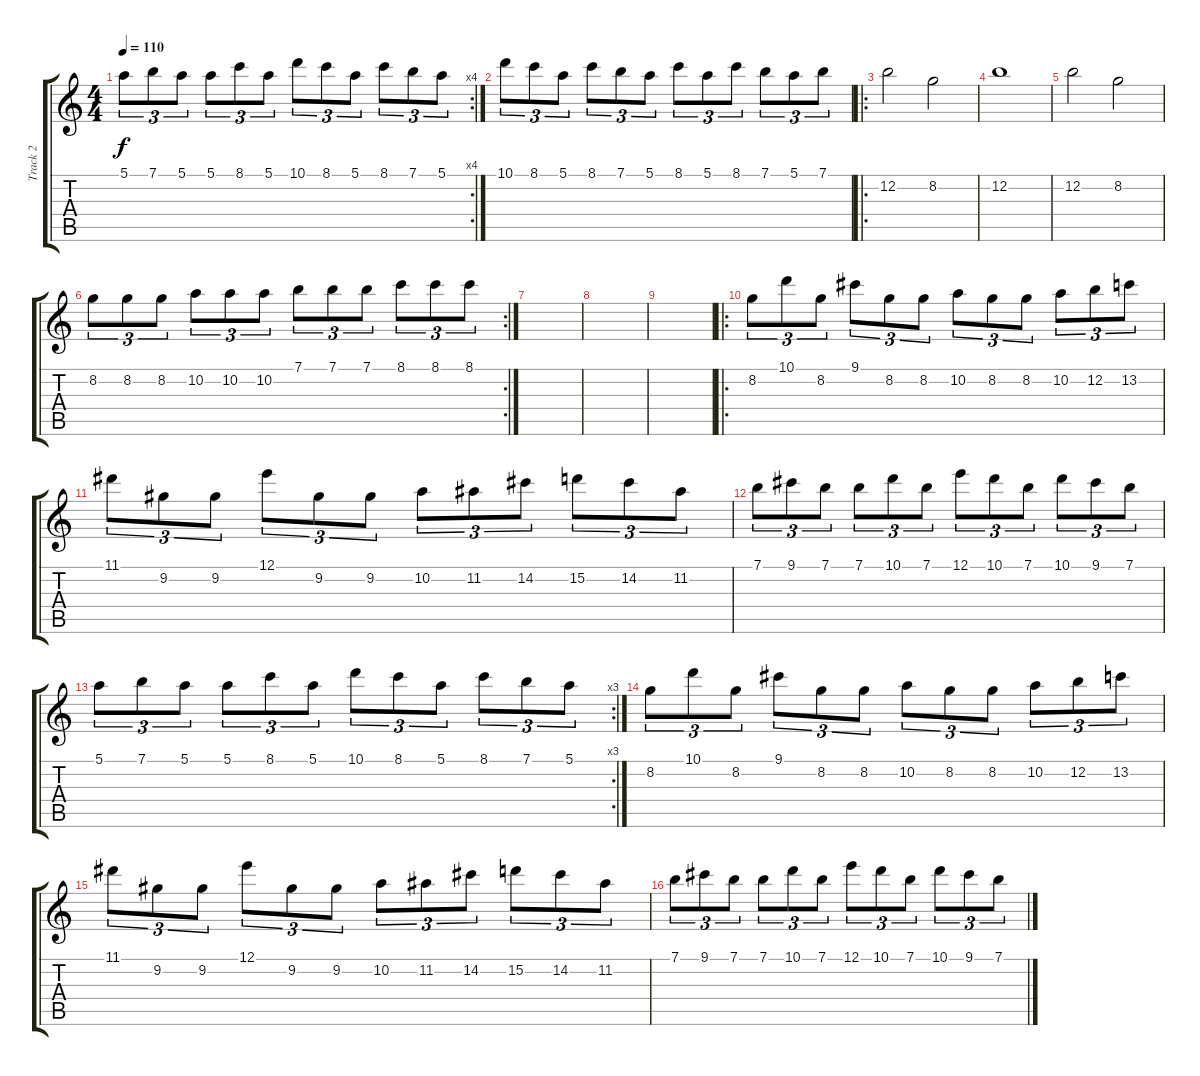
\track ("Track 2" "Track 2") {instrument distortionguitar}
\staff {score tabs}
\tuning (E4 B3 G3 D3 A2 E2) {hide}
\rc 4
\ts (4 4)
\tempo 110
\clef g2
\ks c
5.1.8{tu (3 2) dy f} 7.1.8{tu (3 2)} 5.1.8{tu (3 2)} 5.1.8{tu (3 2)} 8.1.8{tu (3 2)} 5.1.8{tu (3 2)} 10.1.8{tu (3 2)} 8.1.8{tu (3 2)} 5.1.8{tu (3 2)} 8.1.8{tu (3 2)} 7.1.8{tu (3 2)} 5.1.8{tu (3 2)} |
10.1.8{tu (3 2)} 8.1.8{tu (3 2)} 5.1.8{tu (3 2)} 8.1.8{tu (3 2)} 7.1.8{tu (3 2)} 5.1.8{tu (3 2)} 8.1.8{tu (3 2)} 5.1.8{tu (3 2)} 8.1.8{tu (3 2)} 7.1.8{tu (3 2)} 5.1.8{tu (3 2)} 7.1.8{tu (3 2)} |
\ro
12.2.2 8.2.2 |
12.2.1 |
12.2.2 8.2.2 |
\rc 2
8.2.8{tu (3 2)} 8.2.8{tu (3 2)} 8.2.8{tu (3 2)} 10.2.8{tu (3 2)} 10.2.8{tu (3 2)} 10.2.8{tu (3 2)} 7.1.8{tu (3 2)} 7.1.8{tu (3 2)} 7.1.8{tu (3 2)} 8.1.8{tu (3 2)} 8.1.8{tu (3 2)} 8.1.8{tu (3 2)} |
|
|
|
\ro
8.2.8{tu (3 2) volume 16} 10.1.8{tu (3 2)} 8.2.8{tu (3 2)} 9.1.8{tu (3 2)} 8.2.8{tu (3 2)} 8.2.8{tu (3 2)} 10.2.8{tu (3 2)} 8.2.8{tu (3 2)} 8.2.8{tu (3 2)} 10.2.8{tu (3 2)} 12.2.8{tu (3 2)} 13.2.8{tu (3 2)} |
11.1.8{tu (3 2)} 9.2.8{tu (3 2)} 9.2.8{tu (3 2)} 12.1.8{tu (3 2)} 9.2.8{tu (3 2)} 9.2.8{tu (3 2)} 10.2.8{tu (3 2)} 11.2.8{tu (3 2)} 14.2.8{tu (3 2)} 15.2.8{tu (3 2)} 14.2.8{tu (3 2)} 11.2.8{tu (3 2)} |
7.1.8{tu (3 2)} 9.1.8{tu (3 2)} 7.1.8{tu (3 2)} 7.1.8{tu (3 2)} 10.1.8{tu (3 2)} 7.1.8{tu (3 2)} 12.1.8{tu (3 2)} 10.1.8{tu (3 2)} 7.1.8{tu (3 2)} 10.1.8{tu (3 2)} 9.1.8{tu (3 2)} 7.1.8{tu (3 2)} |
\rc 3
5.1.8{tu (3 2)} 7.1.8{tu (3 2)} 5.1.8{tu (3 2)} 5.1.8{tu (3 2)} 8.1.8{tu (3 2)} 5.1.8{tu (3 2)} 10.1.8{tu (3 2)} 8.1.8{tu (3 2)} 5.1.8{tu (3 2)} 8.1.8{tu (3 2)} 7.1.8{tu (3 2)} 5.1.8{tu (3 2)} |
8.2.8{tu (3 2) volume 12} 10.1.8{tu (3 2)} 8.2.8{tu (3 2)} 9.1.8{tu (3 2)} 8.2.8{tu (3 2)} 8.2.8{tu (3 2)} 10.2.8{tu (3 2)} 8.2.8{tu (3 2)} 8.2.8{tu (3 2)} 10.2.8{tu (3 2)} 12.2.8{tu (3 2)} 13.2.8{tu (3 2)} |
11.1.8{tu (3 2)} 9.2.8{tu (3 2)} 9.2.8{tu (3 2)} 12.1.8{tu (3 2)} 9.2.8{tu (3 2)} 9.2.8{tu (3 2)} 10.2.8{tu (3 2)} 11.2.8{tu (3 2)} 14.2.8{tu (3 2)} 15.2.8{tu (3 2)} 14.2.8{tu (3 2)} 11.2.8{tu (3 2)} |
7.1.8{tu (3 2) volume 3} 9.1.8{tu (3 2)} 7.1.8{tu (3 2)} 7.1.8{tu (3 2)} 10.1.8{tu (3 2)} 7.1.8{tu (3 2)} 12.1.8{tu (3 2)} 10.1.8{tu (3 2)} 7.1.8{tu (3 2)} 10.1.8{tu (3 2)} 9.1.8{tu (3 2)} 7.1.8{tu (3 2)}
